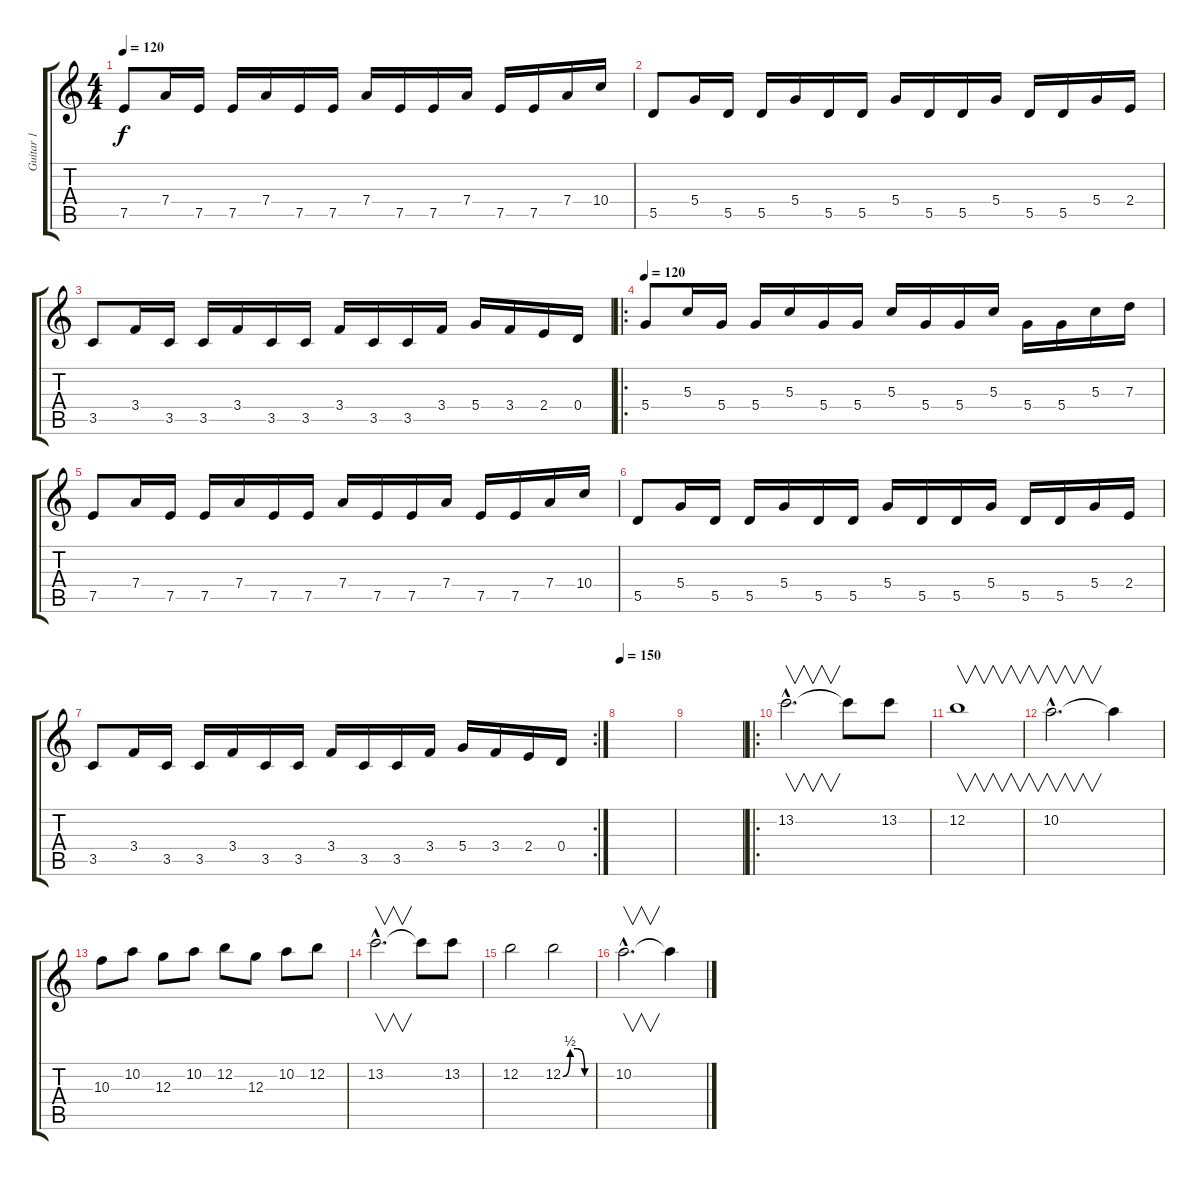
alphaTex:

\track ("Guitar 1" "Guitar 1") {instrument acousticguitarsteel}
\staff {score tabs}
\tuning (E4 B3 G3 D3 A2 E2) {hide}
\ts (4 4)
\tempo 120
\clef g2
\ks c
7.5.8{dy f} 7.4.16 7.5.16 7.5.16 7.4.16 7.5.16 7.5.16 7.4.16 7.5.16 7.5.16 7.4.16 7.5.16 7.5.16 7.4.16 10.4.16 |
5.5.8 5.4.16 5.5.16 5.5.16 5.4.16 5.5.16 5.5.16 5.4.16 5.5.16 5.5.16 5.4.16 5.5.16 5.5.16 5.4.16 2.4.16 |
3.5.8 3.4.16 3.5.16 3.5.16 3.4.16 3.5.16 3.5.16 3.4.16 3.5.16 3.5.16 3.4.16 5.4.16 3.4.16 2.4.16 0.4.16 |
\ro
\tempo 120
5.4.8{instrument distortionguitar} 5.3.16 5.4.16 5.4.16 5.3.16 5.4.16 5.4.16 5.3.16 5.4.16 5.4.16 5.3.16 5.4.16 5.4.16 5.3.16 7.3.16 |
7.5.8 7.4.16 7.5.16 7.5.16 7.4.16 7.5.16 7.5.16 7.4.16 7.5.16 7.5.16 7.4.16 7.5.16 7.5.16 7.4.16 10.4.16 |
5.5.8 5.4.16 5.5.16 5.5.16 5.4.16 5.5.16 5.5.16 5.4.16 5.5.16 5.5.16 5.4.16 5.5.16 5.5.16 5.4.16 2.4.16 |
\rc 2
3.5.8 3.4.16 3.5.16 3.5.16 3.4.16 3.5.16 3.5.16 3.4.16 3.5.16 3.5.16 3.4.16 5.4.16 3.4.16 2.4.16 0.4.16 |
\tempo 150
|
|
\ro
13.2{hac}.2{v d} 13.2{t}.8 13.2.8 |
12.2.1{v} |
10.2{hac}.2{v d} 10.2{t}.4 |
10.3.8 10.2.8 12.3.8 10.2.8 12.2.8 12.3.8 10.2.8 12.2.8 |
13.2{hac}.2{v d} 13.2{t}.8 13.2.8 |
12.2.2 12.2{be (custom 0 0 15 2 30 2 45 0 60 0)}.2 |
10.2{hac}.2{v d} 10.2{t}.4
